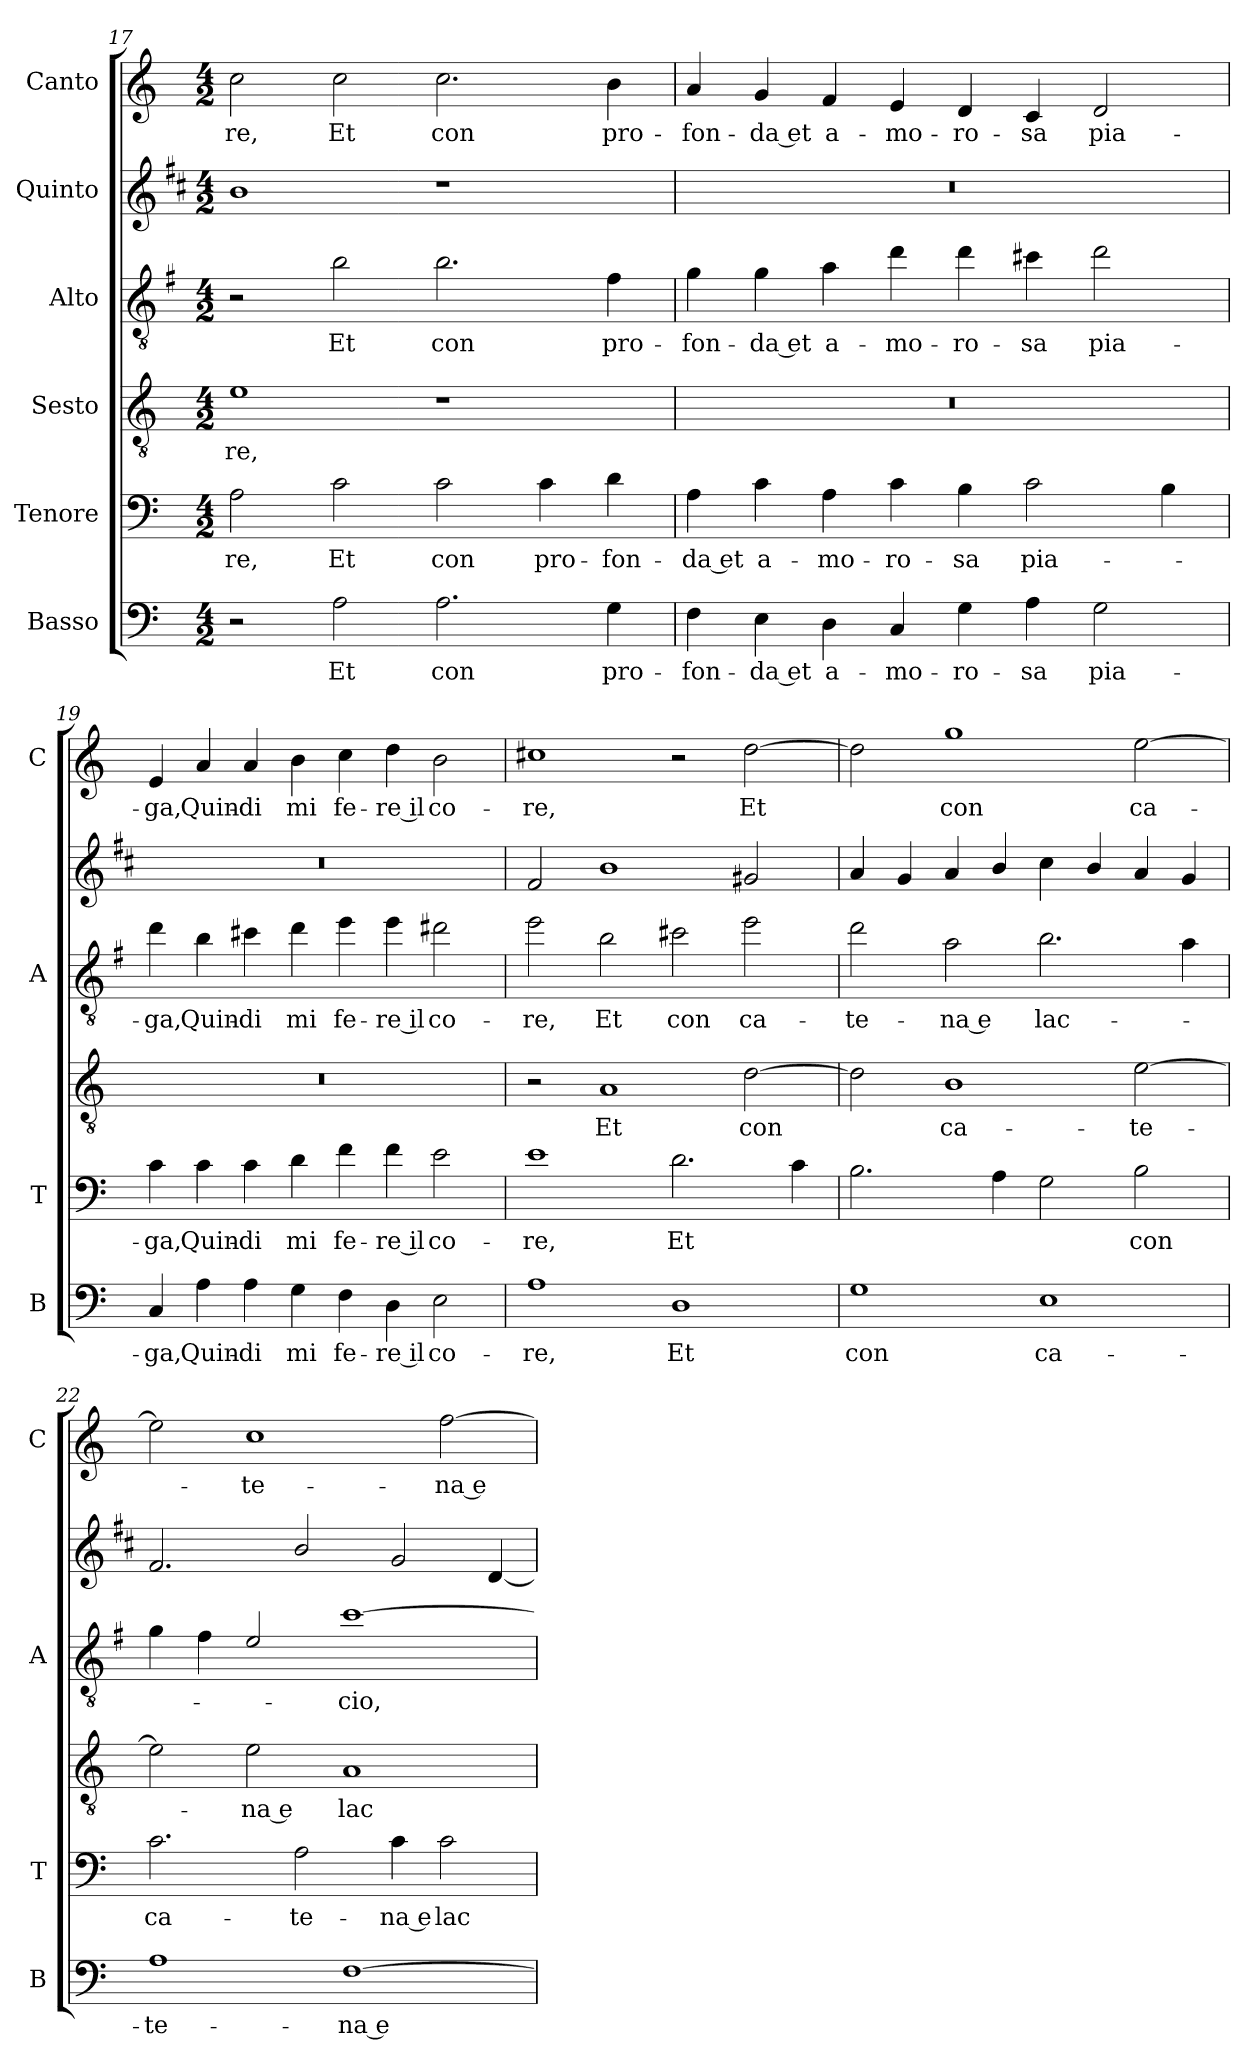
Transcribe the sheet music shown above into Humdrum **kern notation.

**kern	**text	**kern	**text	**kern	**text	**kern	**text	**kern	**kern	**text
*part6	*part6	*part5	*part5	*part4	*part4	*part3	*part3	*part2	*part1	*part1
*staff6	*staff6	*staff5	*staff5	*staff4	*staff4	*staff3	*staff3	*staff2	*staff1	*staff1
*I"Basso	*	*I"Tenore	*	*I"Sesto	*	*I"Alto	*	*I"Quinto	*I"Canto	*
*I'B	*	*I'T	*	*	*	*I'A	*	*	*I'C	*
*clefF4	*	*clefF4	*	*clefGv2	*	*clefGv2	*	*clefG2	*clefG2	*
*	*	*	*	*	*	*ITrd4c7	*	*ITrd1c2	*	*
*k[]	*	*k[]	*	*k[]	*	*k[]	*	*k[]	*k[]	*
*C:	*	*C:	*	*C:	*	*C:	*	*C:	*C:	*
*M4/2	*	*M4/2	*	*M4/2	*	*M4/2	*	*M4/2	*M4/2	*
=17	=17	=17	=17	=17	=17	=17	=17	=17	=17	=17
!	!	!	!LO:LY:b	!	!LO:LY:b	!	!	!	!	!LO:LY:b
2r	.	2A\	-re,	1e	-re,	2r	.	1a	2cc\	-re,
!	!LO:LY:b	!	!LO:LY:b	!	!	!	!LO:LY:b	!	!	!LO:LY:b
2A\	Et	2c\	Et	.	.	2e\	Et	.	2cc\	Et
!	!LO:LY:b	!	!LO:LY:b	!	!	!	!LO:LY:b	!	!	!LO:LY:b
2.A\	con	2c\	con	1r	.	2.e\	con	1r	2.cc\	con
!	!	!	!LO:LY:b	!	!	!	!	!	!	!
.	.	4c\	pro-	.	.	.	.	.	.	.
!	!LO:LY:b	!	!LO:LY:b	!	!	!	!LO:LY:b	!	!	!LO:LY:b
4G\	pro-	4d\	-fon-	.	.	4B\	pro-	.	4b\	pro-
=18	=18	=18	=18	=18	=18	=18	=18	=18	=18	=18
!	!LO:LY:b	!	!LO:LY:b	!	!	!	!LO:LY:b	!	!	!LO:LY:b
4F\	-fon-	4A\	-da et	0r	.	4c\	-fon-	0r	4a/	-fon-
!	!LO:LY:b	!	!LO:LY:b	!	!	!	!LO:LY:b	!	!	!LO:LY:b
4E\	-da et	4c\	a-	.	.	4c\	-da et	.	4g/	-da et
!	!LO:LY:b	!	!LO:LY:b	!	!	!	!LO:LY:b	!	!	!LO:LY:b
4D\	a-	4A\	-mo-	.	.	4d\	a-	.	4f/	a-
!	!LO:LY:b	!	!LO:LY:b	!	!	!	!LO:LY:b	!	!	!LO:LY:b
4C/	-mo-	4c\	-ro-	.	.	4g\	-mo-	.	4e/	-mo-
!	!LO:LY:b	!	!LO:LY:b	!	!	!	!LO:LY:b	!	!	!LO:LY:b
4G\	-ro-	4B\	-sa	.	.	4g\	-ro-	.	4d/	-ro-
!	!LO:LY:b	!	!LO:LY:b	!	!	!	!LO:LY:b	!	!	!LO:LY:b
4A\	-sa	2c\	pia-	.	.	4f#X\	-sa	.	4c/	-sa
!	!LO:LY:b	!	!	!	!	!	!LO:LY:b	!	!	!LO:LY:b
2G\	pia-	.	.	.	.	2g\	pia-	.	2d/	pia-
.	.	4B\	.	.	.	.	.	.	.	.
=19	=19	=19	=19	=19	=19	=19	=19	=19	=19	=19
!	!LO:LY:b	!	!LO:LY:b	!	!	!	!LO:LY:b	!	!	!LO:LY:b
4C/	-ga,	4c\	-ga,	0r	.	4g\	-ga,	0r	4e/	-ga,
!	!LO:LY:b	!	!LO:LY:b	!	!	!	!LO:LY:b	!	!	!LO:LY:b
4A\	Quin-	4c\	Quin-	.	.	4e\	Quin-	.	4a/	Quin-
!	!LO:LY:b	!	!LO:LY:b	!	!	!	!LO:LY:b	!	!	!LO:LY:b
4A\	-di	4c\	-di	.	.	4f#X\	-di	.	4a/	-di
!	!LO:LY:b	!	!LO:LY:b	!	!	!	!LO:LY:b	!	!	!LO:LY:b
4G\	mi	4d\	mi	.	.	4g\	mi	.	4b\	mi
!	!LO:LY:b	!	!LO:LY:b	!	!	!	!LO:LY:b	!	!	!LO:LY:b
4F\	fe-	4f\	fe-	.	.	4a\	fe-	.	4cc\	fe-
!	!LO:LY:b	!	!LO:LY:b	!	!	!	!LO:LY:b	!	!	!LO:LY:b
4D\	-re il	4f\	-re il	.	.	4a\	-re il	.	4dd\	-re il
!	!LO:LY:b	!	!LO:LY:b	!	!	!	!LO:LY:b	!	!	!LO:LY:b
2E\	co-	2e\	co-	.	.	2g#X\	co-	.	2b\	co-
!!LO:PB:g=z
=20	=20	=20	=20	=20	=20	=20	=20	=20	=20	=20
!	!LO:LY:b	!	!LO:LY:b	!	!	!	!LO:LY:b	!	!	!LO:LY:b
1A	-re,	1e	-re,	2r	.	2a\	-re,	2e/	1cc#X	-re,
!	!	!	!	!	!LO:LY:b	!	!LO:LY:b	!	!	!
.	.	.	.	1A	Et	2e\	Et	1a	.	.
!	!LO:LY:b	!	!LO:LY:b	!	!	!	!LO:LY:b	!	!	!
1D	Et	2.d\	Et	.	.	2f#X\	con	.	2r	.
!	!	!	!	!	!LO:LY:b	!	!LO:LY:b	!	!	!LO:LY:b
.	.	.	.	[2d\	con	2a\	ca-	2f#X/	[2dd\	Et
.	.	4c\	.	.	.	.	.	.	.	.
=21	=21	=21	=21	=21	=21	=21	=21	=21	=21	=21
!	!LO:LY:b	!	!	!	!	!	!LO:LY:b	!	!	!
1G	con	2.B\	.	2d\]	.	2g\	-te-	4g/	2dd\]	.
.	.	.	.	.	.	.	.	4f/	.	.
!	!	!	!	!	!LO:LY:b	!	!LO:LY:b	!	!	!LO:LY:b
.	.	.	.	1B	ca-	2d\	-na e	4g/	1gg	con
.	.	4A\	.	.	.	.	.	4a/	.	.
!	!LO:LY:b	!	!	!	!	!	!LO:LY:b	!	!	!
1E	ca-	2G\	.	.	.	2.e\	lac-	4b\	.	.
.	.	.	.	.	.	.	.	4a/	.	.
!	!	!	!LO:LY:b	!	!LO:LY:b	!	!	!	!	!LO:LY:b
.	.	2B\	con	[2e\	-te-	.	.	4g/	[2ee\	ca-
.	.	.	.	.	.	4d\	.	4f/	.	.
=22	=22	=22	=22	=22	=22	=22	=22	=22	=22	=22
!	!LO:LY:b	!	!LO:LY:b	!	!	!	!	!	!	!
1A	-te-	2.c\	ca-	2e\]	.	4c\	.	2.e/	2ee\]	.
.	.	.	.	.	.	4B\	.	.	.	.
!	!	!	!	!	!LO:LY:b	!	!	!	!	!LO:LY:b
.	.	.	.	2e\	-na e	2A/	.	.	1cc	-te-
!	!	!	!LO:LY:b	!	!	!	!	!	!	!
.	.	2A\	-te-	.	.	.	.	2a/	.	.
!	!LO:LY:b	!	!	!	!LO:LY:b	!	!LO:LY:b	!	!	!
[1F	-na e	.	.	1A	lac-	[1f	-cio,	.	.	.
!	!	!	!LO:LY:b	!	!	!	!	!	!	!
.	.	4c\	-na e	.	.	.	.	2f/	.	.
!	!	!	!LO:LY:b	!	!	!	!	!	!	!LO:LY:b
.	.	2c\	lac-	.	.	.	.	.	[2ff\	-na e
.	.	.	.	.	.	.	.	[4c/	.	.
=	=	=	=	=	=	=	=	=	=	=
*-	*-	*-	*-	*-	*-	*-	*-	*-	*-	*-
